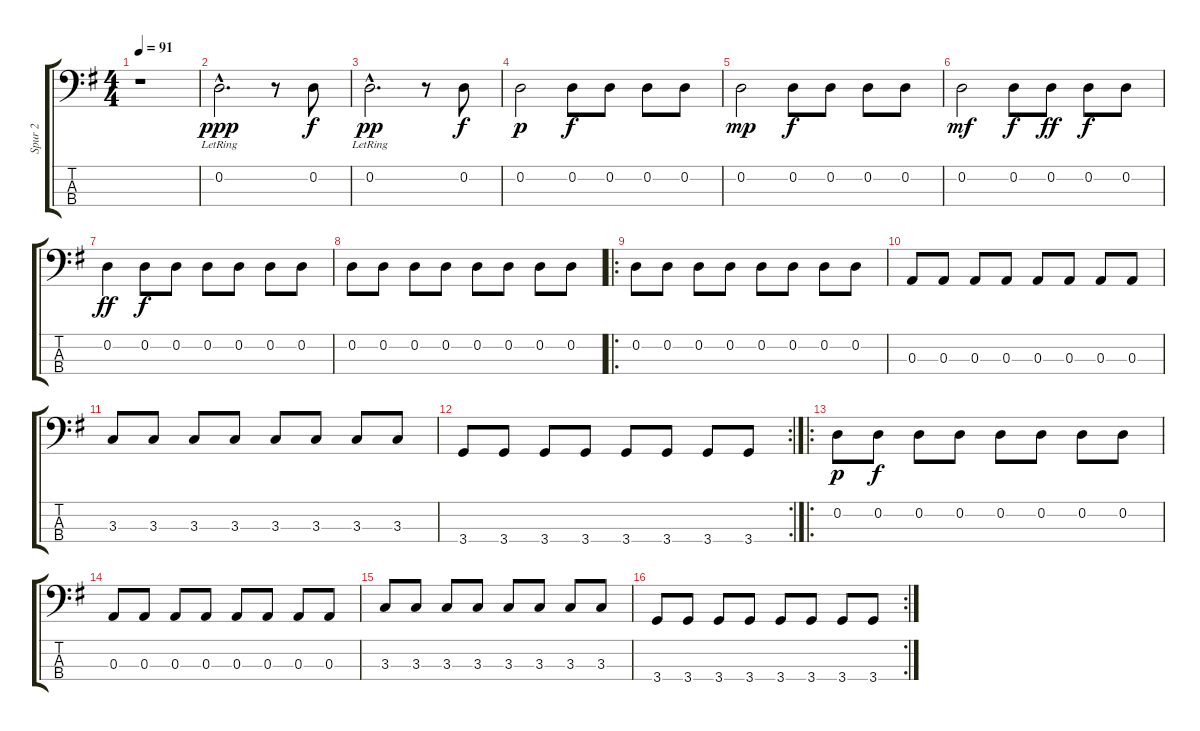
\track ("Spur 2" "Spur 2") {instrument electricbasspick}
\staff {score tabs}
\tuning (G2 D2 A1 E1) {hide}
\ts (4 4)
\tempo 91
\clef f4
\ks g
r.1{dy ppp instrument electricbasspick} |
0.2{hac lr}.2{d} r.8 0.2.8{dy f} |
0.2{hac lr}.2{d dy pp} r.8 0.2.8{dy f} |
0.2.2{dy p} 0.2.8{dy f} 0.2.8 0.2.8 0.2.8 |
0.2.2{dy mp} 0.2.8{dy f} 0.2.8 0.2.8 0.2.8 |
0.2.2{dy mf} 0.2.8{dy f} 0.2.8{dy ff} 0.2.8{dy f} 0.2.8 |
0.2.4{dy ff} 0.2.8{dy f} 0.2.8 0.2.8 0.2.8 0.2.8 0.2.8 |
0.2.8 0.2.8 0.2.8 0.2.8 0.2.8 0.2.8 0.2.8 0.2.8 |
\ro
0.2.8 0.2.8 0.2.8 0.2.8 0.2.8 0.2.8 0.2.8 0.2.8 |
0.3.8 0.3.8 0.3.8 0.3.8 0.3.8 0.3.8 0.3.8 0.3.8 |
3.3.8 3.3.8 3.3.8 3.3.8 3.3.8 3.3.8 3.3.8 3.3.8 |
\rc 2
3.4.8 3.4.8 3.4.8 3.4.8 3.4.8 3.4.8 3.4.8 3.4.8 |
\ro
0.2.8{dy p volume 8} 0.2.8{dy f} 0.2.8 0.2.8 0.2.8 0.2.8 0.2.8 0.2.8 |
0.3.8 0.3.8 0.3.8 0.3.8 0.3.8 0.3.8 0.3.8 0.3.8 |
3.3.8 3.3.8 3.3.8 3.3.8 3.3.8 3.3.8 3.3.8 3.3.8 |
\rc 2
3.4.8 3.4.8 3.4.8 3.4.8 3.4.8 3.4.8 3.4.8 3.4.8
